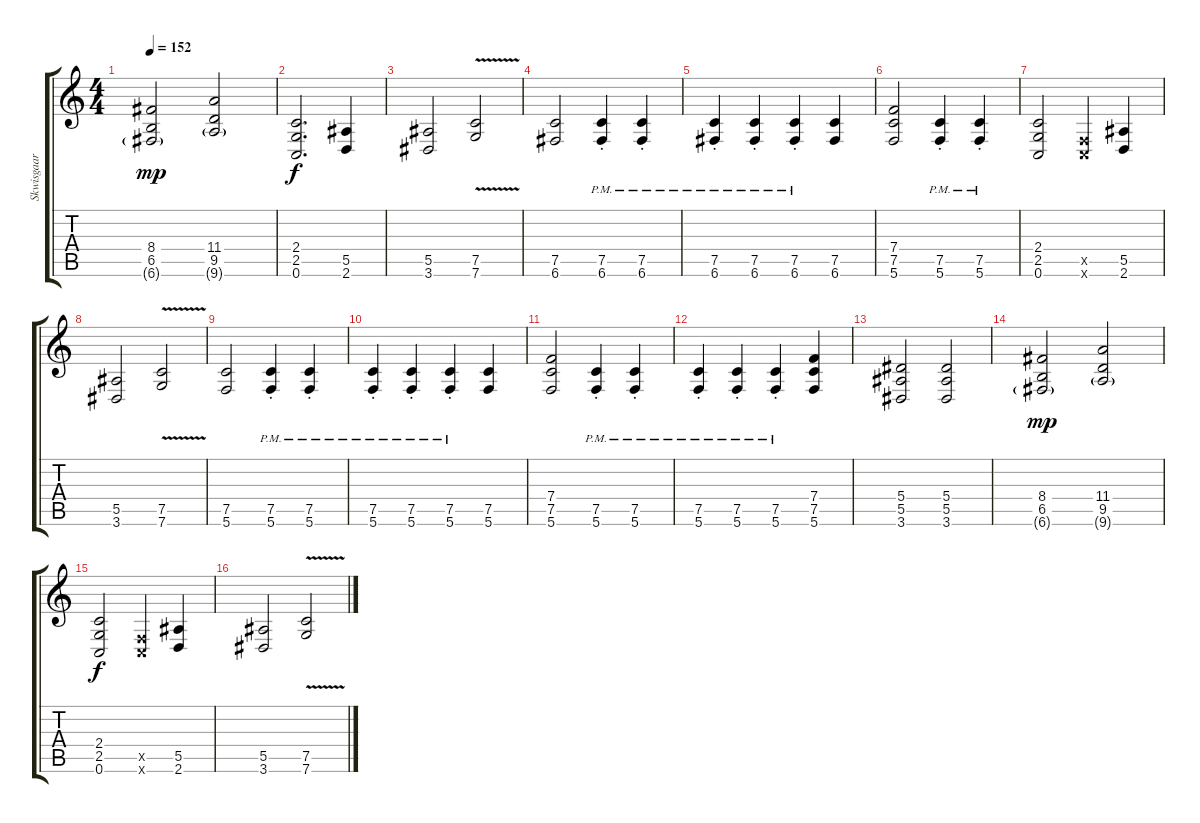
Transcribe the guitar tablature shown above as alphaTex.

\track ("Skwisgaar Skwigelf (Lead Guitar 1)" "Skwisgaar ") {instrument distortionguitar}
\staff {score tabs}
\tuning (C4 G3 Eb3 Bb2 F2 C2) {hide}
\ts (4 4)
\tempo 152
\clef g2
\ks c
(8.4 6.5 6.6{g}).2{dy mp} (11.4 9.5 9.6{g}).2 |
(2.4 2.5 0.6).2{d dy f} (5.5 2.6).4 |
(5.5 3.6).2 (7.5{v} 7.6{v}).2 |
(7.5 6.6).2 (7.5{pm st} 6.6{pm st}).4 (7.5{pm st} 6.6{pm st}).4 |
(7.5{pm st} 6.6{pm st}).4 (7.5{pm st} 6.6{pm st}).4 (7.5{pm st} 6.6{pm st}).4 (7.5 6.6).4 |
(7.4 7.5 5.6).2 (7.5{pm st} 5.6{pm st}).4 (7.5{pm st} 5.6{pm st}).4 |
(2.4 2.5 0.6).2 (0.5{x} 0.6{x}).4 (5.5 2.6).4 |
(5.5 3.6).2 (7.5{v} 7.6{v}).2 |
(7.5 5.6).2 (7.5{pm st} 5.6{pm st}).4 (7.5{pm st} 5.6{pm st}).4 |
(7.5{pm st} 5.6{pm st}).4 (7.5{pm st} 5.6{pm st}).4 (7.5{pm st} 5.6{pm st}).4 (7.5 5.6).4 |
(7.4 7.5 5.6).2 (7.5{pm st} 5.6{pm st}).4 (7.5{pm st} 5.6{pm st}).4 |
(7.5{pm st} 5.6{pm st}).4 (7.5{pm st} 5.6{pm st}).4 (7.5{pm st} 5.6{pm st}).4 (7.4 7.5 5.6).4 |
(5.4 5.5 3.6).2 (5.4 5.5 3.6).2 |
(8.4 6.5 6.6{g}).2{dy mp} (11.4 9.5 9.6{g}).2 |
(2.4 2.5 0.6).2{dy f} (0.5{x} 0.6{x}).4 (5.5 2.6).4 |
(5.5 3.6).2 (7.5{v} 7.6{v}).2
